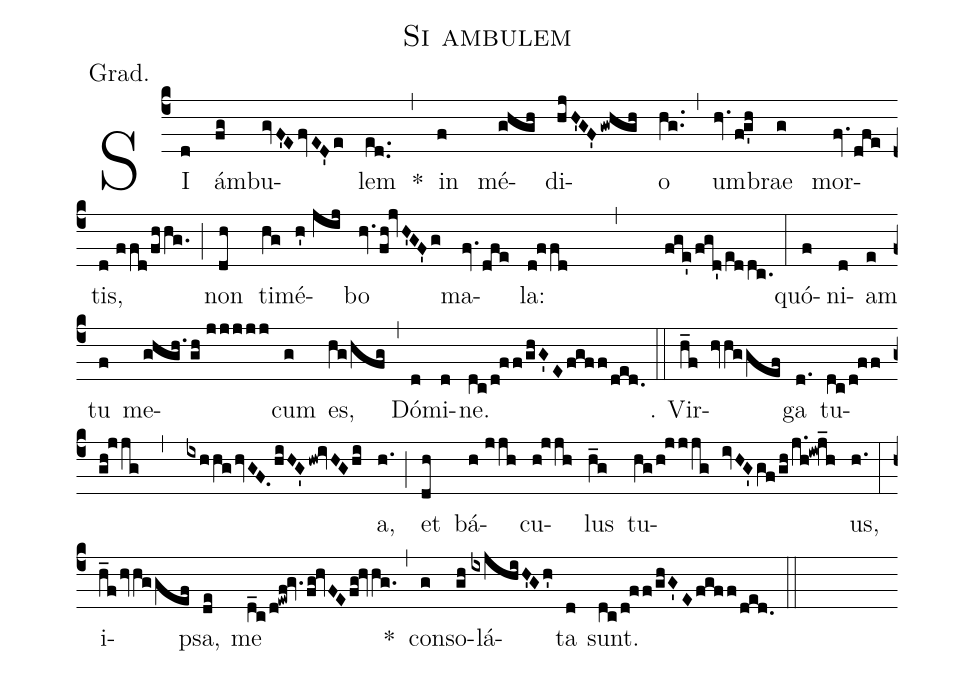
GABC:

name:Si ambulem;
annotation:Grad.;
mode:1;
office-part:Gradual;
%%
(c4) SI(d) ám(fg)bu(gvF'EfvED'e)lem(ed..) *(,)
in(f) mé(ghgh)di(hjH'GF'gwhgh)o(hg..) (,)
um(hv.f!g'h)brae(g) mor(fv.dfe)tis,(d//ffd/fhhg.) (;)
non(dh) ti(hg)mé(h'//jij)bo(hv.fh!jvH'GF'g) ma(fv.dfe)la:(d!ffd , fge'/fgd'/eddc.) (:)
quó(f)ni(d)am(e) tu(f) me(ghgh./gh//jj/jjj)cum(g) es,(hg/hfg) (,)
Dó(d)mi(d)ne.(dc/d!ff/ghG'Efgff/ded.) (::)
℣. Vir(h_f hvhggef)ga(d.) tu(dc/d!ff/gh!jjg,ixhhg/hvGF.hiHG'hw!ivHGhi)a,(h.) (;)
et(dh) bá(h//jjh)cu(h!jjh)lus(h_g) tu(hg/h!jjjg ivHG'gf/gh/j.h!iw!j_h)us,(h.) (:)
i(h_f/hvhggef)psa,(de) me(d_c/d!ewf!gv.fg!hvFEfg!hvhg.) *(,)
con(g)so(gh)lá(ixjhiH'Gh')ta(d) sunt.(dc/d!ff/ghG'Efgff/ded.) (::)
